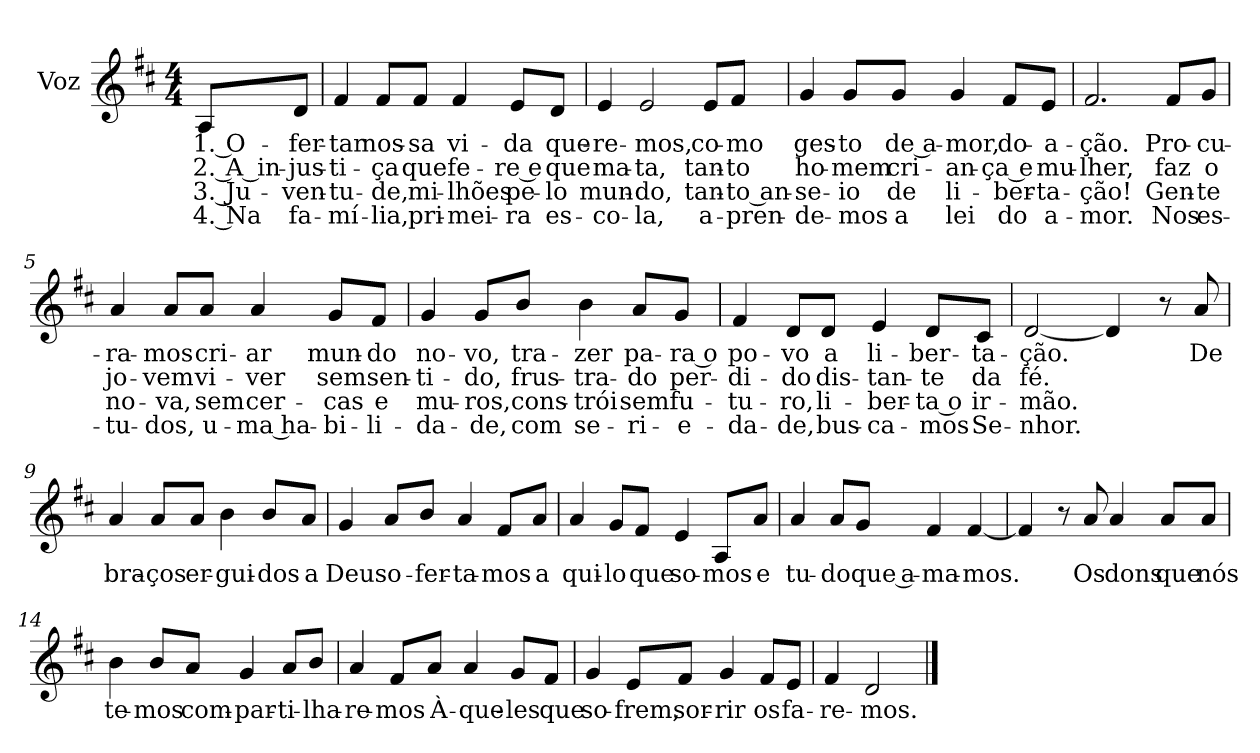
**kern	**text	**text	**text	**text
*part1	*part1	*part1	*part1	*part1
*staff1	*staff1	*staff1	*staff1	*staff1
*I"Voz	*	*	*	*
*I'Vo.	*	*	*	*
*clefG2	*	*	*	*
*k[f#c#]	*	*	*	*
*M4/4	*	*	*	*
*MM100	*	*	*	*
=	=	=	=	=
!	!LO:LY:b	!LO:LY:b	!LO:LY:b	!LO:LY:b
8A/L	1. O-	2. A in-	3. Ju-	4. Na
!	!LO:LY:b	!LO:LY:b	!LO:LY:b	!LO:LY:b
8d/J	-fer-	-jus-	-ven-	fa-
=1	=1	=1	=1	=1
!	!LO:LY:b	!LO:LY:b	!LO:LY:b	!LO:LY:b
4f#/	-tar	-ti-	-tu-	-mí-
!	!LO:LY:b	!LO:LY:b	!LO:LY:b	!LO:LY:b
8f#/L	nos-	-ça	-de,	-lia,
!	!LO:LY:b	!LO:LY:b	!LO:LY:b	!LO:LY:b
8f#/J	-sa	que	mi-	pri-
!	!LO:LY:b	!LO:LY:b	!LO:LY:b	!LO:LY:b
4f#/	vi-	fe-	-lhões	-mei-
!	!LO:LY:b	!LO:LY:b	!LO:LY:b	!LO:LY:b
8e/L	-da	-re e	pe-	-ra
!	!LO:LY:b	!LO:LY:b	!LO:LY:b	!LO:LY:b
8d/J	que-	que	-lo	es-
=2	=2	=2	=2	=2
!	!LO:LY:b	!LO:LY:b	!LO:LY:b	!LO:LY:b
4e/	-re-	ma-	mun-	-co-
!	!LO:LY:b	!LO:LY:b	!LO:LY:b	!LO:LY:b
2e/	-mos,	-ta,	-do,	-la,
!	!LO:LY:b	!LO:LY:b	!LO:LY:b	!LO:LY:b
8e/L	co-	tan-	tan-	a-
!	!LO:LY:b	!LO:LY:b	!LO:LY:b	!LO:LY:b
8f#/J	-mo	-to	-to an-	-pren-
=3	=3	=3	=3	=3
!	!LO:LY:b	!LO:LY:b	!LO:LY:b	!LO:LY:b
4g/	ges-	ho-	-se-	-de-
!	!LO:LY:b	!LO:LY:b	!LO:LY:b	!LO:LY:b
8g/L	-to	-mem	-io	-mos
!	!LO:LY:b	!LO:LY:b	!LO:LY:b	!LO:LY:b
8g/J	de a-	cri-	de	a
!	!LO:LY:b	!LO:LY:b	!LO:LY:b	!LO:LY:b
4g/	-mor,	-an-	li-	lei
!	!LO:LY:b	!LO:LY:b	!LO:LY:b	!LO:LY:b
8f#/L	do-	-ça e	-ber-	do
!	!LO:LY:b	!LO:LY:b	!LO:LY:b	!LO:LY:b
8e/J	-a-	mu-	-ta-	a-
!!LO:LB:g=z
=4	=4	=4	=4	=4
!	!LO:LY:b	!LO:LY:b	!LO:LY:b	!LO:LY:b
2.f#/	-ção.	-lher,	-ção!	-mor.
!	!LO:LY:b	!LO:LY:b	!LO:LY:b	!LO:LY:b
8f#/L	Pro-	faz	Gen-	Nos
!	!LO:LY:b	!LO:LY:b	!LO:LY:b	!LO:LY:b
8g/J	-cu-	o	-te	es-
=5	=5	=5	=5	=5
!	!LO:LY:b	!LO:LY:b	!LO:LY:b	!LO:LY:b
4a/	-ra-	jo-	no-	-tu-
!	!LO:LY:b	!LO:LY:b	!LO:LY:b	!LO:LY:b
8a/L	-mos	-vem	-va,	-dos,
!	!LO:LY:b	!LO:LY:b	!LO:LY:b	!LO:LY:b
8a/J	cri-	vi-	sem	u-
!	!LO:LY:b	!LO:LY:b	!LO:LY:b	!LO:LY:b
4a/	-ar	-ver	cer-	-ma ha-
!	!LO:LY:b	!LO:LY:b	!LO:LY:b	!LO:LY:b
8g/L	mun-	sem	-cas	-bi-
!	!LO:LY:b	!LO:LY:b	!LO:LY:b	!LO:LY:b
8f#/J	-do	sen-	e	-li-
=6	=6	=6	=6	=6
!	!LO:LY:b	!LO:LY:b	!LO:LY:b	!LO:LY:b
4g/	no-	-ti-	mu-	-da-
!	!LO:LY:b	!LO:LY:b	!LO:LY:b	!LO:LY:b
8g/L	-vo,	-do,	-ros,	-de,
!	!LO:LY:b	!LO:LY:b	!LO:LY:b	!LO:LY:b
8b/J	tra-	frus-	cons-	com
!	!LO:LY:b	!LO:LY:b	!LO:LY:b	!LO:LY:b
4b\	-zer	-tra-	-trói	se-
!	!LO:LY:b	!LO:LY:b	!LO:LY:b	!LO:LY:b
8a/L	pa-	-do	sem	-ri-
!	!LO:LY:b	!LO:LY:b	!LO:LY:b	!LO:LY:b
8g/J	-ra o	per-	fu-	-e-
=7	=7	=7	=7	=7
!	!LO:LY:b	!LO:LY:b	!LO:LY:b	!LO:LY:b
4f#/	po-	-di-	-tu-	-da-
!	!LO:LY:b	!LO:LY:b	!LO:LY:b	!LO:LY:b
8d/L	-vo	-do	-ro,	-de,
!	!LO:LY:b	!LO:LY:b	!LO:LY:b	!LO:LY:b
8d/J	a	dis-	li-	bus-
!	!LO:LY:b	!LO:LY:b	!LO:LY:b	!LO:LY:b
4e/	li-	-tan-	-ber-	-ca-
!	!LO:LY:b	!LO:LY:b	!LO:LY:b	!LO:LY:b
8d/L	-ber-	-te	-ta o	-mos
!	!LO:LY:b	!LO:LY:b	!LO:LY:b	!LO:LY:b
8c#/J	-ta-	da	ir-	Se-
!!LO:LB:g=z
=8	=8	=8	=8	=8
!	!LO:LY:b	!LO:LY:b	!LO:LY:b	!LO:LY:b
[2d/	-ção.	fé.	-mão.	-nhor.
4d/]	.	.	.	.
8r	.	.	.	.
!	!LO:LY:b	!	!	!
8a/	De	.	.	.
=9	=9	=9	=9	=9
!	!LO:LY:b	!	!	!
4a/	bra-	.	.	.
!	!LO:LY:b	!	!	!
8a/L	-ços	.	.	.
!	!LO:LY:b	!	!	!
8a/J	er-	.	.	.
!	!LO:LY:b	!	!	!
4b\	-gui-	.	.	.
!	!LO:LY:b	!	!	!
8b/L	-dos	.	.	.
!	!LO:LY:b	!	!	!
8a/J	a	.	.	.
=10	=10	=10	=10	=10
!	!LO:LY:b	!	!	!
4g/	Deus	.	.	.
!	!LO:LY:b	!	!	!
8a/L	o-	.	.	.
!	!LO:LY:b	!	!	!
8b/J	-fer-	.	.	.
!	!LO:LY:b	!	!	!
4a/	-ta-	.	.	.
!	!LO:LY:b	!	!	!
8f#/L	-mos	.	.	.
!	!LO:LY:b	!	!	!
8a/J	a	.	.	.
=11	=11	=11	=11	=11
!	!LO:LY:b	!	!	!
4a/	qui-	.	.	.
!	!LO:LY:b	!	!	!
8g/L	-lo	.	.	.
!	!LO:LY:b	!	!	!
8f#/J	que	.	.	.
!	!LO:LY:b	!	!	!
4e/	so-	.	.	.
!	!LO:LY:b	!	!	!
8A/L	-mos	.	.	.
!	!LO:LY:b	!	!	!
8a/J	e	.	.	.
!!LO:LB:g=z
=12	=12	=12	=12	=12
!	!LO:LY:b	!	!	!
4a/	tu-	.	.	.
!	!LO:LY:b	!	!	!
8a/L	-do	.	.	.
!	!LO:LY:b	!	!	!
8g/J	que a-	.	.	.
!	!LO:LY:b	!	!	!
4f#/	-ma-	.	.	.
!	!LO:LY:b	!	!	!
[4f#/	-mos.	.	.	.
=13	=13	=13	=13	=13
4f#/]	.	.	.	.
8r	.	.	.	.
!	!LO:LY:b	!	!	!
8a/	Os	.	.	.
!	!LO:LY:b	!	!	!
4a/	dons	.	.	.
!	!LO:LY:b	!	!	!
8a/L	que	.	.	.
!	!LO:LY:b	!	!	!
8a/J	nós	.	.	.
=14	=14	=14	=14	=14
!	!LO:LY:b	!	!	!
4b\	te-	.	.	.
!	!LO:LY:b	!	!	!
8b/L	-mos	.	.	.
!	!LO:LY:b	!	!	!
8a/J	com-	.	.	.
!	!LO:LY:b	!	!	!
4g/	-par-	.	.	.
!	!LO:LY:b	!	!	!
8a/L	-ti-	.	.	.
!	!LO:LY:b	!	!	!
8b/J	-lha-	.	.	.
!!LO:LB:g=z
=15	=15	=15	=15	=15
!	!LO:LY:b	!	!	!
4a/	-re-	.	.	.
!	!LO:LY:b	!	!	!
8f#/L	-mos	.	.	.
!	!LO:LY:b	!	!	!
8a/J	À-	.	.	.
!	!LO:LY:b	!	!	!
4a/	-que-	.	.	.
!	!LO:LY:b	!	!	!
8g/L	-les	.	.	.
!	!LO:LY:b	!	!	!
8f#/J	que	.	.	.
=16	=16	=16	=16	=16
!	!LO:LY:b	!	!	!
4g/	so-	.	.	.
!	!LO:LY:b	!	!	!
8e/L	-frem,	.	.	.
!	!LO:LY:b	!	!	!
8f#/J	sor-	.	.	.
!	!LO:LY:b	!	!	!
4g/	-rir	.	.	.
!	!LO:LY:b	!	!	!
8f#/L	os	.	.	.
!	!LO:LY:b	!	!	!
8e/J	fa-	.	.	.
=17	=17	=17	=17	=17
!	!LO:LY:b	!	!	!
4f#/	-re-	.	.	.
!	!LO:LY:b	!	!	!
2d/	-mos.	.	.	.
==	==	==	==	==
*-	*-	*-	*-	*-
